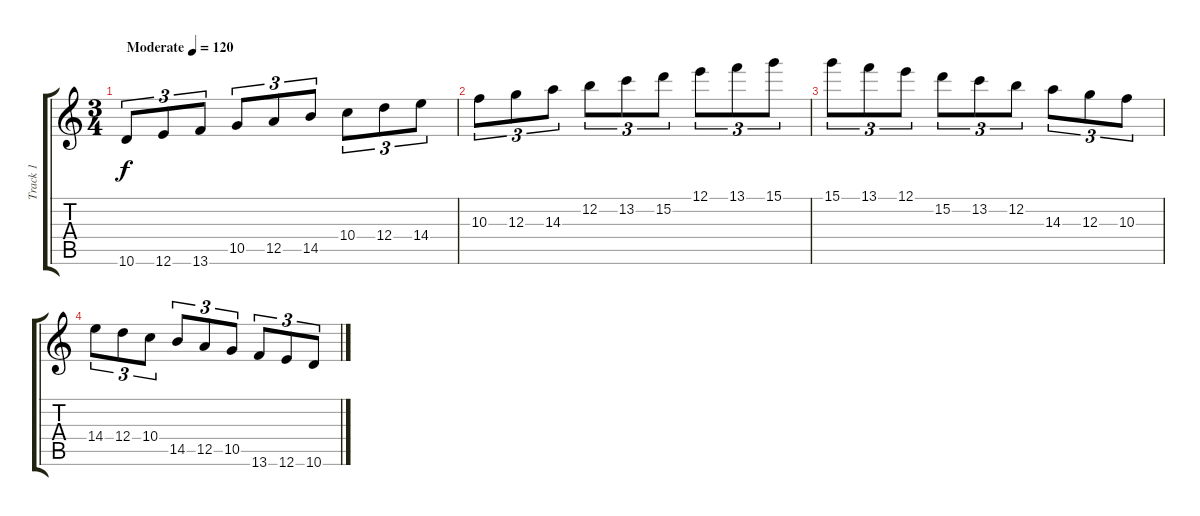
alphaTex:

\track ("Track 1" "Track 1") {instrument acousticguitarsteel}
\staff {score tabs}
\tuning (E4 B3 G3 D3 A2 E2) {hide}
\ts (3 4)
\tempo (120 "Moderate")
\clef g2
\ks c
10.6.8{tu (3 2) dy f instrument acousticguitarsteel} 12.6.8{tu (3 2)} 13.6.8{tu (3 2)} 10.5.8{tu (3 2)} 12.5.8{tu (3 2)} 14.5.8{tu (3 2)} 10.4.8{tu (3 2)} 12.4.8{tu (3 2)} 14.4.8{tu (3 2)} |
10.3.8{tu (3 2)} 12.3.8{tu (3 2)} 14.3.8{tu (3 2)} 12.2.8{tu (3 2)} 13.2.8{tu (3 2)} 15.2.8{tu (3 2)} 12.1.8{tu (3 2)} 13.1.8{tu (3 2)} 15.1.8{tu (3 2)} |
15.1.8{tu (3 2)} 13.1.8{tu (3 2)} 12.1.8{tu (3 2)} 15.2.8{tu (3 2)} 13.2.8{tu (3 2)} 12.2.8{tu (3 2)} 14.3.8{tu (3 2)} 12.3.8{tu (3 2)} 10.3.8{tu (3 2)} |
14.4.8{tu (3 2)} 12.4.8{tu (3 2)} 10.4.8{tu (3 2)} 14.5.8{tu (3 2)} 12.5.8{tu (3 2)} 10.5.8{tu (3 2)} 13.6.8{tu (3 2)} 12.6.8{tu (3 2)} 10.6.8{tu (3 2)}
